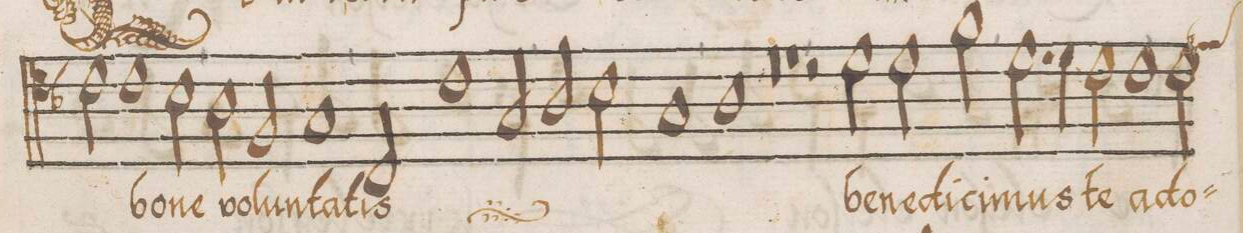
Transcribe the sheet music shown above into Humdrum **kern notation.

**kern	**text
*I"ALTVS	*
*clefC4	*
*k[b-]	*
*met()	*
*M2/1	*
2c\	-bus
*	*Xij
1c	bo-
2B-\	-ne
=8-	=8-
2A\	uo-
2F/	-lun-
1G	-ta-
=9-	=9-
2C/	-tis
*	*ij
1c	bo-
2G/	-ne
=10-	=10-
2A/	uo-
2B-\	-lun-
1G	-ta-
=11-	=11-
1A	-tis
0r	.
*	*Xij
=12-	=12-
1r	.
=13-	=13-
2r	.
2d\	be-
2d\	-ne-
2f\	-di-
=14-	=14-
2.d\	-ci-
4d\	-mus
2c\	te
1c\	a-
=15-	=15-
*custos:e-	*
2c\	-do-
*-	*-
